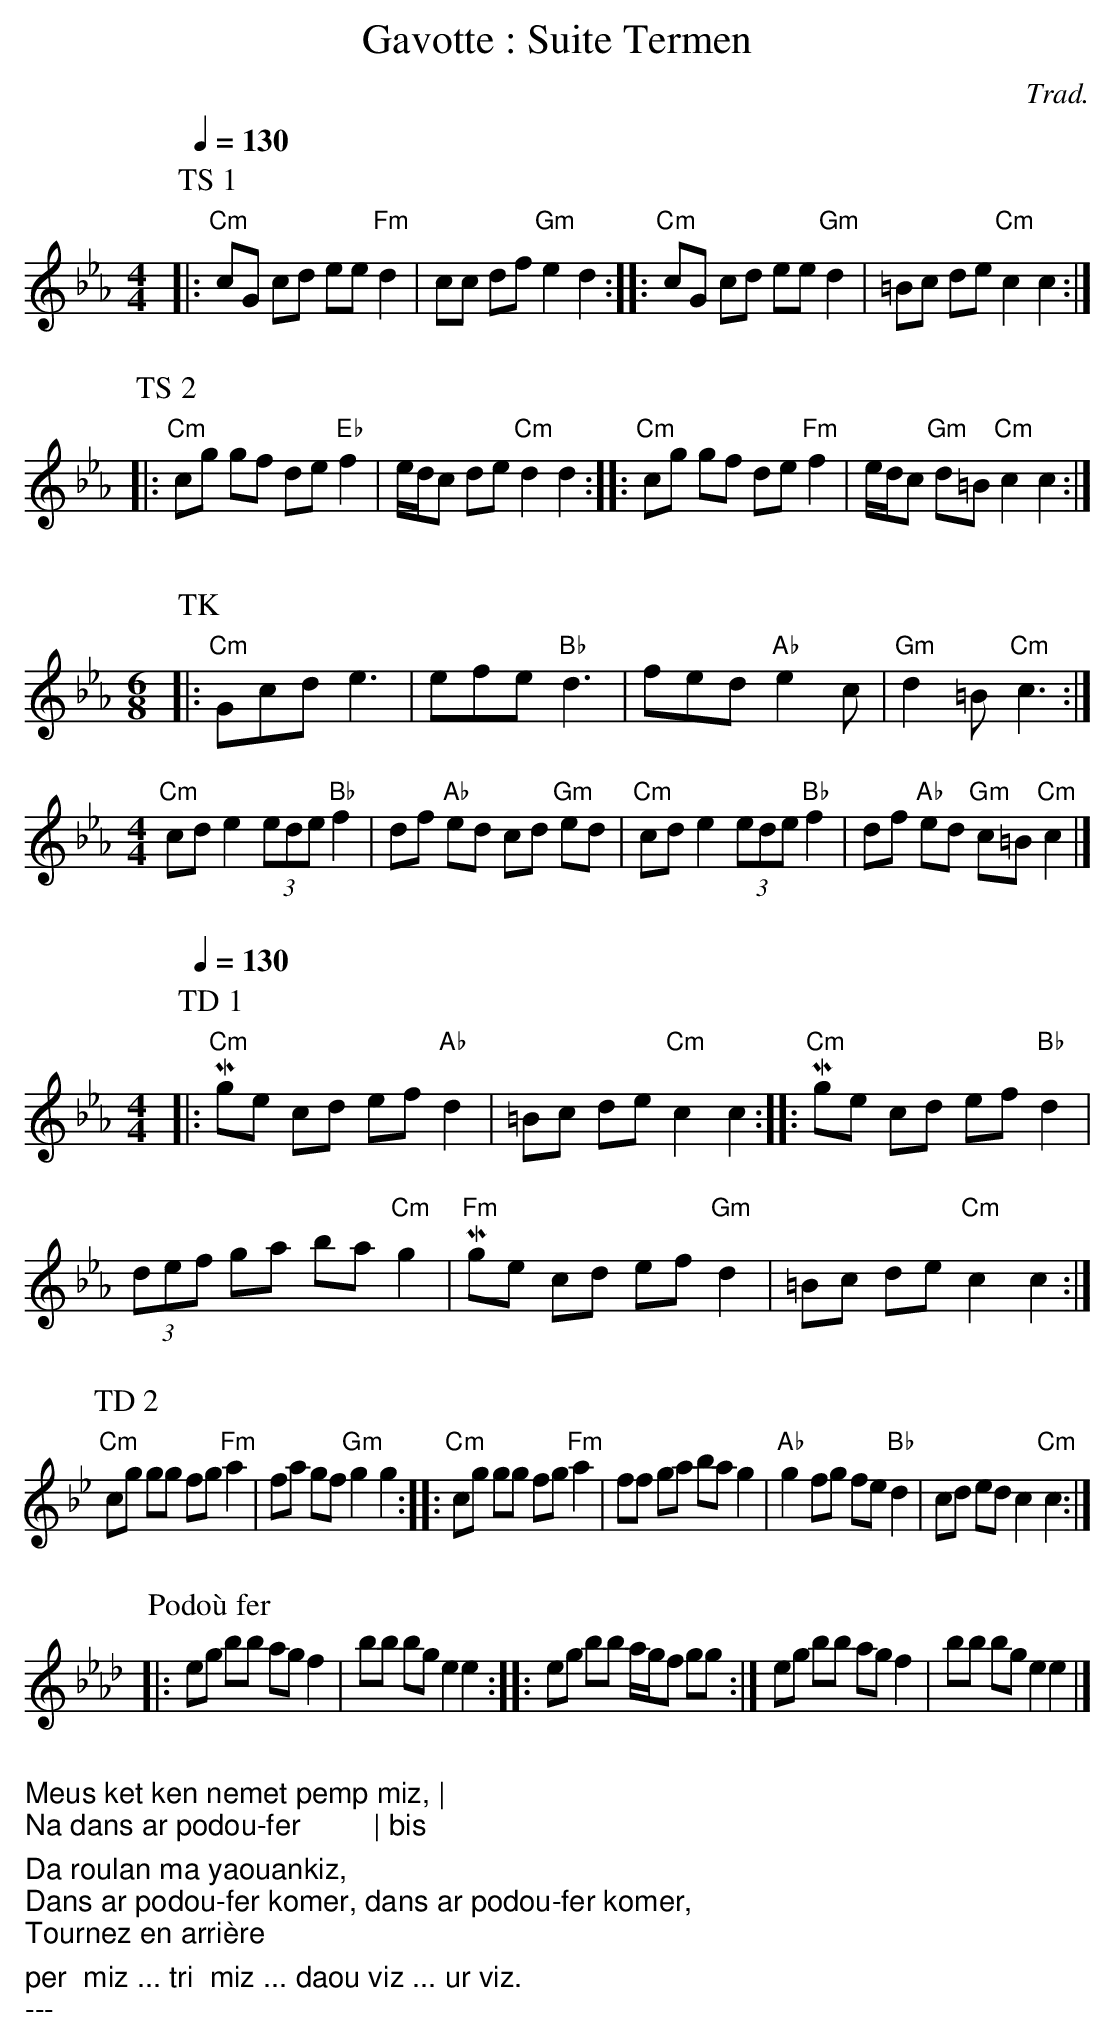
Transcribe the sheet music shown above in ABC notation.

X:1
T:Gavotte : Suite Termen
C:Trad.
M:4/4
L:1/8
Q:1/4=130
K:Cm
P:TS 1
|: "Cm"cG cd ee "Fm"d2 | cc df "Gm"e2 d2 ::\
"Cm"cG cd ee "Gm"d2 | =Bc de "Cm"c2 c2 :|
%%vskip 1
P:TS 2
|: "Cm"cg gf de "Eb"f2 | e/2d/2c de "Cm"d2 d2 ::\
"Cm"cg gf de "Fm"f2 | e/2d/2c "Gm"d=B "Cm"c2 c2 :|
%%vskip 10
P:TK
M:6/8
|: "Cm"Gcd e3 | efe "Bb"d3 | fed "Ab"e2 c | "Gm"d2 =B "Cm"c3 :|
M:4/4
"Cm"cd e2 (3ede "Bb"f2 | df "Ab"ed cd "Gm"ed |\
"Cm"cd e2 (3ede "Bb"f2 | df "Ab"ed "Gm"c=B "Cm"c2 |]
%%vskip 10
M:4/4
L:1/8
Q:1/4=130
K:Ebmaj
P:TD 1
|: "Cm"Mge cd ef "Ab"d2 | =Bc de "Cm"c2 c2 ::\
"Cm"Mge cd ef "Bb"d2 | (3def ga ba "Cm"g2 |\
"Fm"Mge cd ef "Gm"d2 | =Bc de "Cm"c2 c2 :|
%%vskip 1
K:Bbmaj
P:TD 2
"Cm"cg gg fg "Fm"a2 | fa gf "Gm"g2 g2 ::\
"Cm"cg gg fg "Fm"a2 | ff ga ba g2 | "Ab"g2 fg fe "Bb"d2 | cd ed c2 "Cm"c2 :|
%%vskip 1
P:Podoù fer
K:Abmaj
|: eg bb ag f2 | bb bg e2 e2 :: eg bb a/2g/2f gg :|eg bb ag f2 | bb bg e2 e2 |]
%%textfont Courier 14
%%begintext

Meus ket ken nemet pemp miz, |
Na dans ar podou-fer         | bis

Da roulan ma yaouankiz,
Dans ar podou-fer komer, dans ar podou-fer komer,
Tournez en arrière

per  miz ... tri  miz ... daou viz ... ur viz.
---
